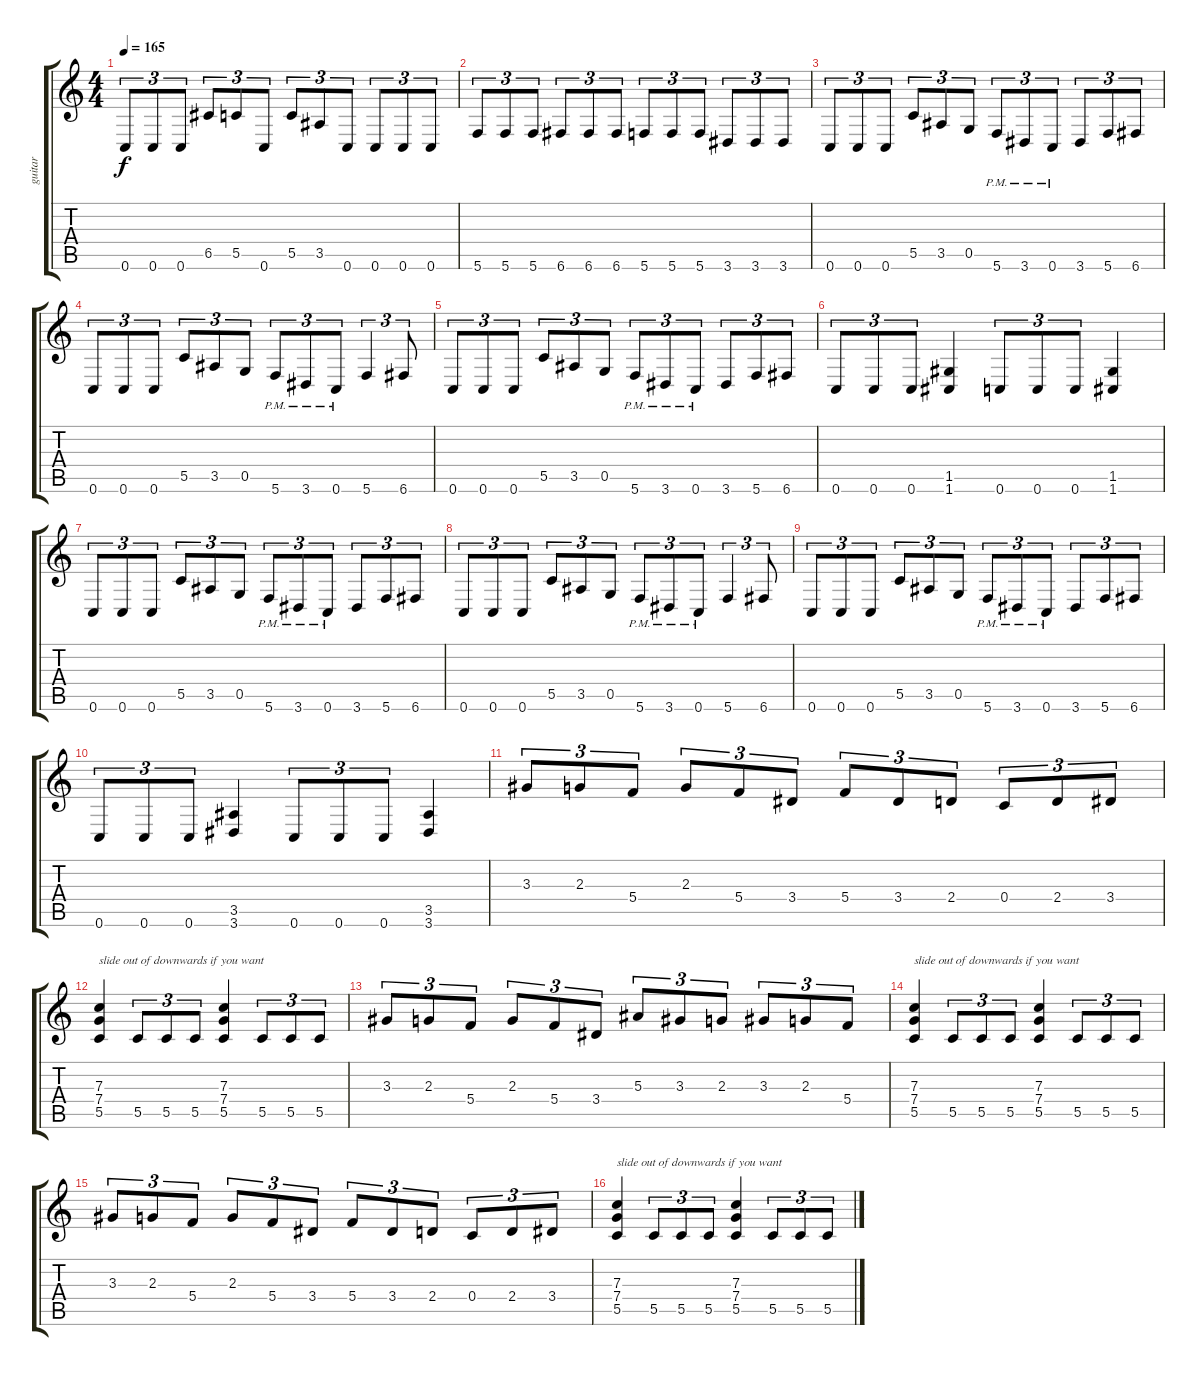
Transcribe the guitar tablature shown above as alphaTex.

\track ("guitar" "guitar") {instrument distortionguitar}
\staff {score tabs}
\tuning (D4 A3 F3 C3 G2 C2) {hide}
\ts (4 4)
\tempo 165
\clef g2
\ks c
0.6.8{tu (3 2) dy f} 0.6.8{tu (3 2)} 0.6.8{tu (3 2)} 6.5.8{tu (3 2)} 5.5.8{tu (3 2)} 0.6.8{tu (3 2)} 5.5.8{tu (3 2)} 3.5.8{tu (3 2)} 0.6.8{tu (3 2)} 0.6.8{tu (3 2)} 0.6.8{tu (3 2)} 0.6.8{tu (3 2)} |
5.6.8{tu (3 2)} 5.6.8{tu (3 2)} 5.6.8{tu (3 2)} 6.6.8{tu (3 2)} 6.6.8{tu (3 2)} 6.6.8{tu (3 2)} 5.6.8{tu (3 2)} 5.6.8{tu (3 2)} 5.6.8{tu (3 2)} 3.6.8{tu (3 2)} 3.6.8{tu (3 2)} 3.6.8{tu (3 2)} |
0.6.8{tu (3 2)} 0.6.8{tu (3 2)} 0.6.8{tu (3 2)} 5.5.8{tu (3 2)} 3.5.8{tu (3 2)} 0.5.8{tu (3 2)} 5.6{pm}.8{tu (3 2)} 3.6{pm}.8{tu (3 2)} 0.6{pm}.8{tu (3 2)} 3.6.8{tu (3 2)} 5.6.8{tu (3 2)} 6.6.8{tu (3 2)} |
0.6.8{tu (3 2)} 0.6.8{tu (3 2)} 0.6.8{tu (3 2)} 5.5.8{tu (3 2)} 3.5.8{tu (3 2)} 0.5.8{tu (3 2)} 5.6{pm}.8{tu (3 2)} 3.6{pm}.8{tu (3 2)} 0.6{pm}.8{tu (3 2)} 5.6.4{tu (3 2)} 6.6.8{tu (3 2)} |
0.6.8{tu (3 2)} 0.6.8{tu (3 2)} 0.6.8{tu (3 2)} 5.5.8{tu (3 2)} 3.5.8{tu (3 2)} 0.5.8{tu (3 2)} 5.6{pm}.8{tu (3 2)} 3.6{pm}.8{tu (3 2)} 0.6{pm}.8{tu (3 2)} 3.6.8{tu (3 2)} 5.6.8{tu (3 2)} 6.6.8{tu (3 2)} |
0.6.8{tu (3 2)} 0.6.8{tu (3 2)} 0.6.8{tu (3 2)} (1.5 1.6).4 0.6.8{tu (3 2)} 0.6.8{tu (3 2)} 0.6.8{tu (3 2)} (1.5 1.6).4 |
0.6.8{tu (3 2)} 0.6.8{tu (3 2)} 0.6.8{tu (3 2)} 5.5.8{tu (3 2)} 3.5.8{tu (3 2)} 0.5.8{tu (3 2)} 5.6{pm}.8{tu (3 2)} 3.6{pm}.8{tu (3 2)} 0.6{pm}.8{tu (3 2)} 3.6.8{tu (3 2)} 5.6.8{tu (3 2)} 6.6.8{tu (3 2)} |
0.6.8{tu (3 2)} 0.6.8{tu (3 2)} 0.6.8{tu (3 2)} 5.5.8{tu (3 2)} 3.5.8{tu (3 2)} 0.5.8{tu (3 2)} 5.6{pm}.8{tu (3 2)} 3.6{pm}.8{tu (3 2)} 0.6{pm}.8{tu (3 2)} 5.6.4{tu (3 2)} 6.6.8{tu (3 2)} |
0.6.8{tu (3 2)} 0.6.8{tu (3 2)} 0.6.8{tu (3 2)} 5.5.8{tu (3 2)} 3.5.8{tu (3 2)} 0.5.8{tu (3 2)} 5.6{pm}.8{tu (3 2)} 3.6{pm}.8{tu (3 2)} 0.6{pm}.8{tu (3 2)} 3.6.8{tu (3 2)} 5.6.8{tu (3 2)} 6.6.8{tu (3 2)} |
0.6.8{tu (3 2)} 0.6.8{tu (3 2)} 0.6.8{tu (3 2)} (3.5 3.6).4 0.6.8{tu (3 2)} 0.6.8{tu (3 2)} 0.6.8{tu (3 2)} (3.5 3.6).4 |
3.3.8{tu (3 2)} 2.3.8{tu (3 2)} 5.4.8{tu (3 2)} 2.3.8{tu (3 2)} 5.4.8{tu (3 2)} 3.4.8{tu (3 2)} 5.4.8{tu (3 2)} 3.4.8{tu (3 2)} 2.4.8{tu (3 2)} 0.4.8{tu (3 2)} 2.4.8{tu (3 2)} 3.4.8{tu (3 2)} |
(7.3 7.4 5.5).4{txt "slide out of downwards if you want"} 5.5.8{tu (3 2)} 5.5.8{tu (3 2)} 5.5.8{tu (3 2)} (7.3 7.4 5.5).4 5.5.8{tu (3 2)} 5.5.8{tu (3 2)} 5.5.8{tu (3 2)} |
3.3.8{tu (3 2)} 2.3.8{tu (3 2)} 5.4.8{tu (3 2)} 2.3.8{tu (3 2)} 5.4.8{tu (3 2)} 3.4.8{tu (3 2)} 5.3.8{tu (3 2)} 3.3.8{tu (3 2)} 2.3.8{tu (3 2)} 3.3.8{tu (3 2)} 2.3.8{tu (3 2)} 5.4.8{tu (3 2)} |
(7.3 7.4 5.5).4{txt "slide out of downwards if you want"} 5.5.8{tu (3 2)} 5.5.8{tu (3 2)} 5.5.8{tu (3 2)} (7.3 7.4 5.5).4 5.5.8{tu (3 2)} 5.5.8{tu (3 2)} 5.5.8{tu (3 2)} |
3.3.8{tu (3 2)} 2.3.8{tu (3 2)} 5.4.8{tu (3 2)} 2.3.8{tu (3 2)} 5.4.8{tu (3 2)} 3.4.8{tu (3 2)} 5.4.8{tu (3 2)} 3.4.8{tu (3 2)} 2.4.8{tu (3 2)} 0.4.8{tu (3 2)} 2.4.8{tu (3 2)} 3.4.8{tu (3 2)} |
(7.3 7.4 5.5).4{txt "slide out of downwards if you want"} 5.5.8{tu (3 2)} 5.5.8{tu (3 2)} 5.5.8{tu (3 2)} (7.3 7.4 5.5).4 5.5.8{tu (3 2)} 5.5.8{tu (3 2)} 5.5.8{tu (3 2)}
